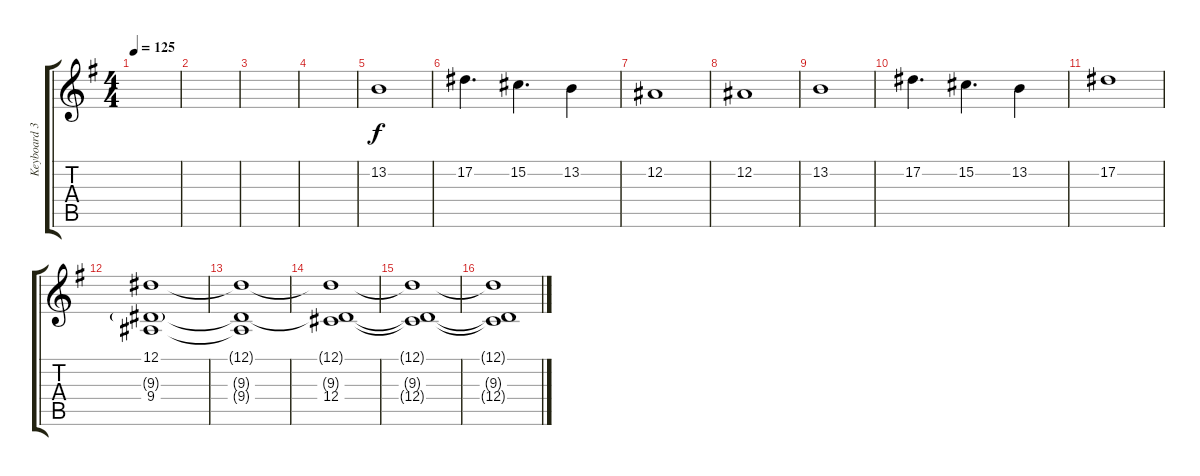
\track ("Keyboard 3" "Keyboard 3") {instrument fx5brightness}
\staff {score tabs}
\tuning (Eb4 Bb3 Gb3 Db3 Ab2 Eb2) {hide}
\ts (4 4)
\tempo 125
\clef g2
\ks eminor
|
|
|
|
13.2.1 |
17.2.4{d} 15.2.4{d} 13.2.4 |
12.2.1 |
12.2.1 |
13.2.1 |
17.2.4{d} 15.2.4{d} 13.2.4 |
17.2.1{volume 5} |
(12.1 9.3{g} 9.4).1{volume 10 instrument synthvoice} |
(12.1{t} 9.3{t} 9.4{t}).1 |
(12.1{t} 9.3{t} 12.4).1 |
(12.1{t} 9.3{t} 12.4{t}).1 |
(12.1{t} 9.3{t} 12.4{t}).1
